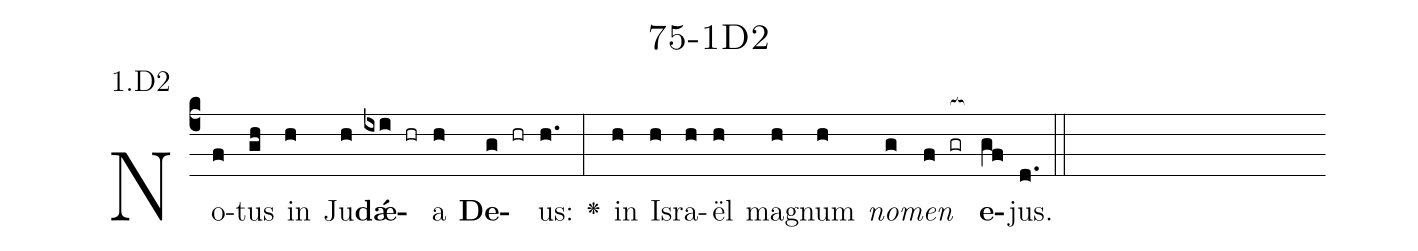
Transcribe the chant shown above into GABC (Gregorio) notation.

name: 75-1D2;
annotation: 1.D2;
%%
(c4)No(f)tus(gh) in(h) Ju(h)<b>dǽ</b>(ixi hr)a(h) <b>De</b>(g hr)us:(h.) <v>\greheightstar</v>(:) in(h) Is(h)ra(h)ël(h) ma(h)gnum(h) <i>no</i>(g)<i>men</i>(f gr[ocb:1{]) <b>e</b>(gf[ocb:0}])jus.(d.) (::)


%E(h) u(h) o(g) u(f) a(gf) e.(d.) (::)
